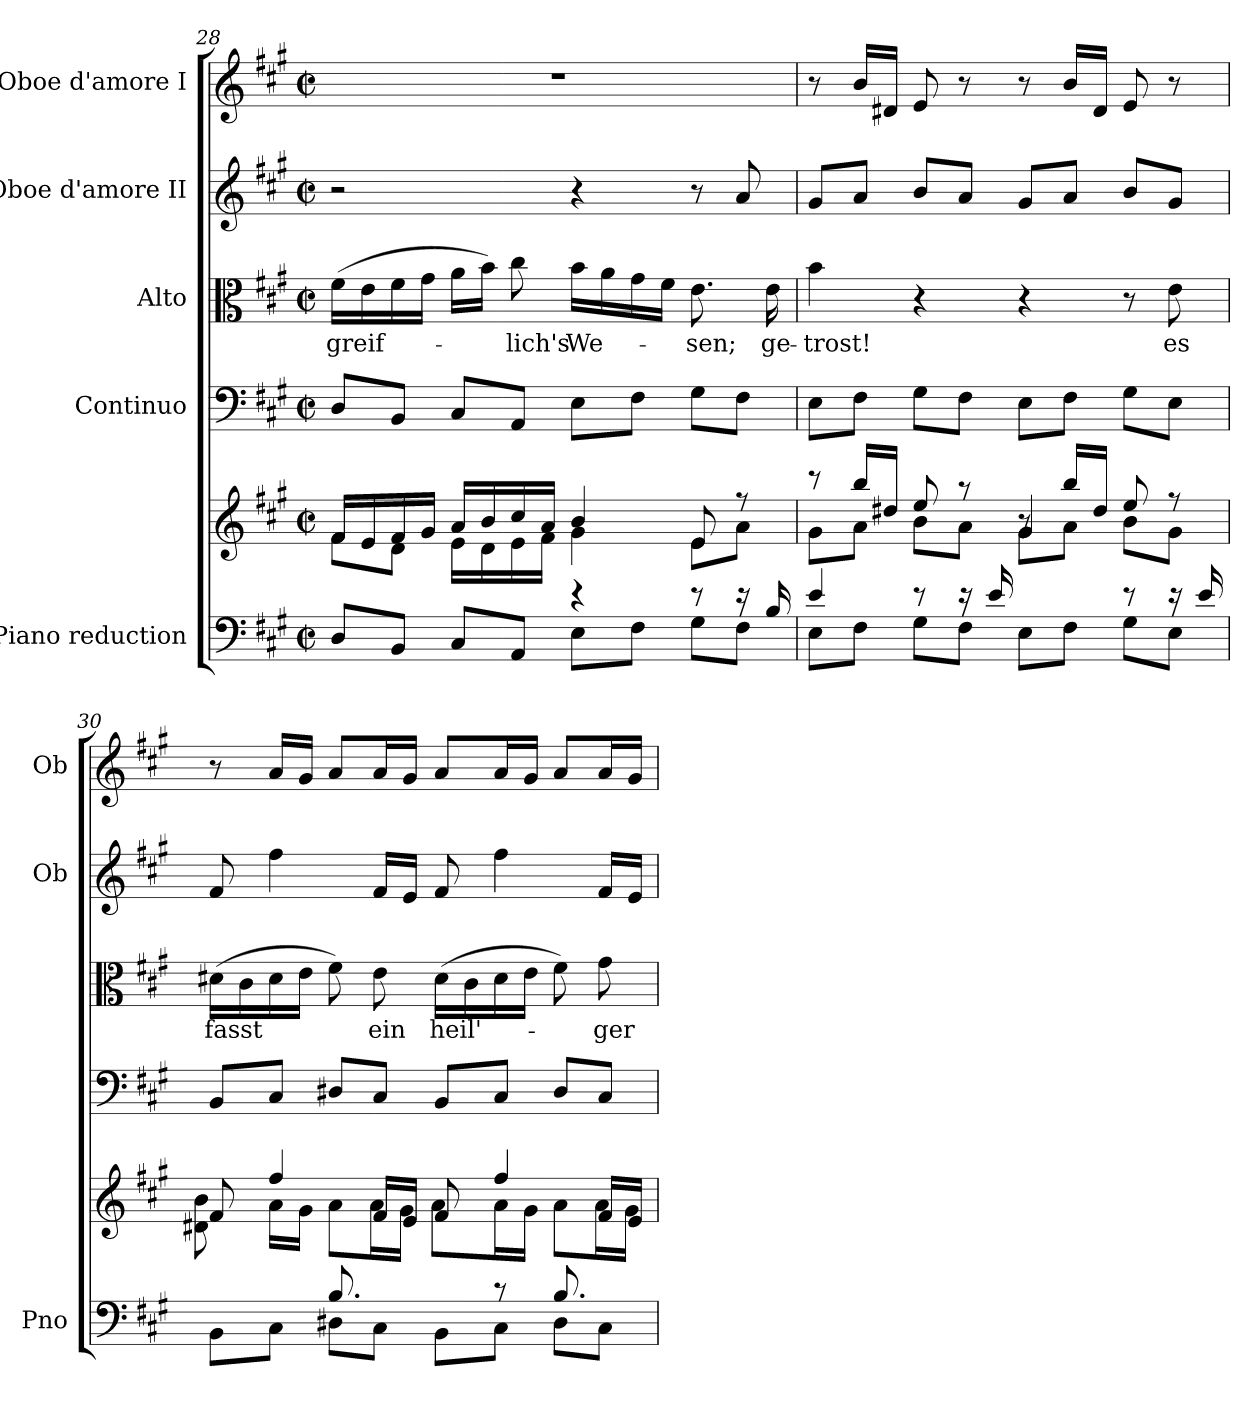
**kern	**kern	**kern	**kern	**text	**kern	**kern
*part5	*part5	*part4	*part3	*part3	*part2	*part1
*staff6	*staff5	*staff4	*staff3	*staff3	*staff2	*staff1
*I"Piano reduction	*	*I"Continuo	*I"Alto	*	*I"Oboe d'amore II	*I"Oboe d'amore I
*I'Pno	*	*	*	*	*I'Ob	*I'Ob
*clefF4	*clefG2	*clefF4	*clefC3	*	*clefG2	*clefG2
*k[f#c#g#]	*k[f#c#g#]	*k[f#c#g#]	*k[f#c#g#]	*	*k[f#c#g#]	*k[f#c#g#]
*M2/2	*M2/2	*M2/2	*M2/2	*	*M2/2	*M2/2
*met(c|)	*met(c|)	*met(c|)	*met(c|)	*	*met(c|)	*met(c|)
=28	=28	=28	=28	=28	=28	=28
*^	*^	*	*	*	*	*
!	!	!	!	!	!	!LO:LY:b	!	!
8D/L	2ryy	16f#/LL	8f#\L	8D/L	(16f#\LL	-greif-	2r	1r
.	.	16e/	.	.	16e\	.	.	.
8BB/J	.	16f#/	8d\J	8BB/J	16f#\	.	.	.
.	.	16g#/JJ	.	.	16g#\JJ	.	.	.
8C#/L	.	16a/LL	16e\LL	8C#/L	16a\LL	.	.	.
.	.	16b/	16d\	.	16b\JJ)	.	.	.
!	!	!	!	!	!	!LO:LY:b	!	!
8AA/J	.	16cc#/	16e\	8AA/J	8cc#\	-lich's	.	.
.	.	16a/JJ	16f#\JJ	.	.	.	.	.
!	!	!	!	!	!	!LO:LY:b	!	!
4r	8E\L	4b/	4g#\	8E\L	16b\LL	We-	4r	.
.	.	.	.	.	16a\	.	.	.
.	8F#\J	.	.	8F#\J	16g#\	.	.	.
.	.	.	.	.	16f#\JJ	.	.	.
!	!	!	!	!	!	!LO:LY:b	!	!
8r	8G#\L	8e/	8e\L	8G#\L	8.e\	-sen;	8r	.
16r	8F#\J	8r	8a\J	8F#\J	.	.	8a/	.
!	!	!	!	!	!	!LO:LY:b	!	!
16B/	.	.	.	.	16e\	ge-	.	.
=29	=29	=29	=29	=29	=29	=29	=29	=29
*	*	*	*^	*	*	*	*	*
!	!	!	!	!	!	!	!LO:LY:b	!	!
4e/	8E\L	8r	8g#\L	2ryy	8E\L	4b\	-trost!	8g#/L	8r
.	8F#\J	16bb/LL	8a\J	.	8F#\J	.	.	8a/J	16b/LL
.	.	16dd#X/JJ	.	.	.	.	.	.	16d#X/JJ
8r	8G#\L	8ee/	8b\L	.	8G#\L	4r	.	8b/L	8e/
16r	8F#\J	8r	8a\J	.	8F#\J	.	.	8a/J	8r
16e/	.	.	.	.	.	.	.	.	.
4ryy	8E\L	8r	8g#\L	4g#/	8E\L	4r	.	8g#/L	8r
.	8F#\J	16bb/LL	8a\J	.	8F#\J	.	.	8a/J	16b/LL
.	.	16dd#/JJ	.	.	.	.	.	.	16d#/JJ
8r	8G#\L	8ee/	8b\L	4ryy	8G#\L	8r	.	8b/L	8e/
!	!	!	!	!	!	!	!LO:LY:b	!	!
16r	8E\J	8r	8g#\J	.	8E\J	8e\	es	8g#/J	8r
16e/	.	.	.	.	.	.	.	.	.
!!LO:LB:g=z
=30	=30	=30	=30	=30	=30	=30	=30	=30	=30
!	!	!	!	!	!	!	!LO:LY:b	!	!
4ryy	8BB\L	8f#/	8d#X\ 8b\	4..ryy	8BB/L	(16d#X\LL	fasst	8f#/	8r
.	.	.	.	.	.	16c#\	.	.	.
.	8C#\J	4ff#/	16a\LL	.	8C#/J	16d#\	.	4ff#\	16a/LL
.	.	.	16g#\JJ	.	.	16e\JJ	.	.	16g#/JJ
8.B/L	8D#X\L	.	8a\L	.	8D#X/L	8f#\)	.	.	8a/L
!	!	!	!	!	!	!	!LO:LY:b	!	!
.	8C#\J	16f#/LL	16a\L	.	8C#/J	8e\	ein	16f#/LL	16a/L
8.ryy	.	16e/JJ	16g#\JJ	16e\Jk	.	.	.	16e/JJ	16g#/JJ
!	!	!	!	!	!	!	!LO:LY:b	!	!
.	8BB\L	8f#/	8a\L	8dn/	8BB/L	(16d#\LL	heil'-	8f#/	8a/L
.	.	.	.	.	.	16c#\	.	.	.
8r	8C#\J	4ff#/	16a\L	16ryy	8C#/J	16d#\	.	4ff#\	16a/L
*	*	*	*v	*v	*	*	*	*	*
.	.	.	16g#\JJ	.	16e\JJ	.	.	16g#/JJ
8.B/L	8D#\L	.	8a\L	8D#/L	8f#\)	.	.	8a/L
!	!	!	!	!	!	!LO:LY:b	!	!
.	8C#\J	16f#/LL	16a\L	8C#/J	8g#\	-ger	16f#/LL	16a/L
*	*	*	*^	*	*	*	*	*
16ryy	.	16e/JJ	16g#\JJ	16e\Jk	.	.	.	16e/JJ	16g#/JJ
*v	*v	*	*	*	*	*	*	*	*
*	*v	*v	*v	*	*	*	*	*
=	=	=	=	=	=	=
*-	*-	*-	*-	*-	*-	*-
